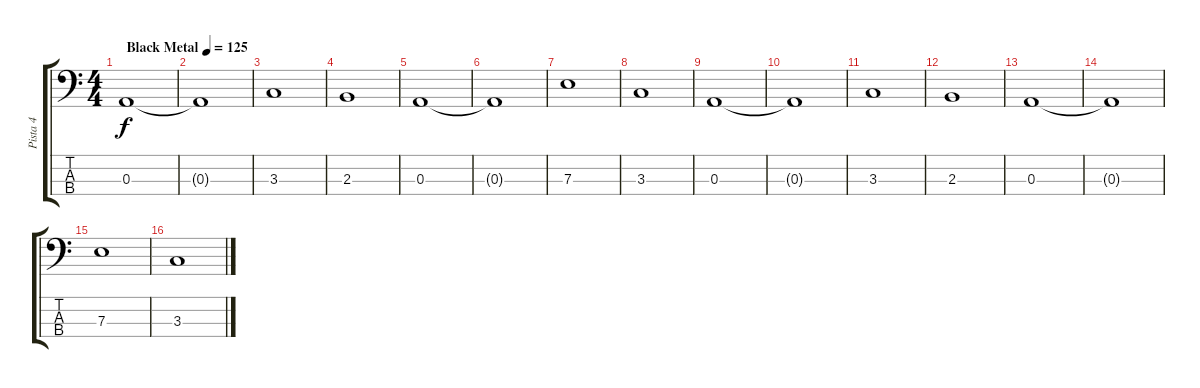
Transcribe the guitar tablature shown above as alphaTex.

\track ("Pista 4" "Pista 4") {instrument electricbasspick}
\staff {score tabs}
\tuning (G2 D2 A1 D1) {hide}
\ts (4 4)
\tempo (125 "Black Metal")
\clef f4
\ks c
0.3.1{dy f instrument electricbasspick} |
0.3{t}.1 |
3.3.1 |
2.3.1 |
0.3.1 |
0.3{t}.1 |
7.3.1 |
3.3.1 |
0.3.1 |
0.3{t}.1 |
3.3.1 |
2.3.1 |
0.3.1 |
0.3{t}.1 |
7.3.1 |
3.3.1
